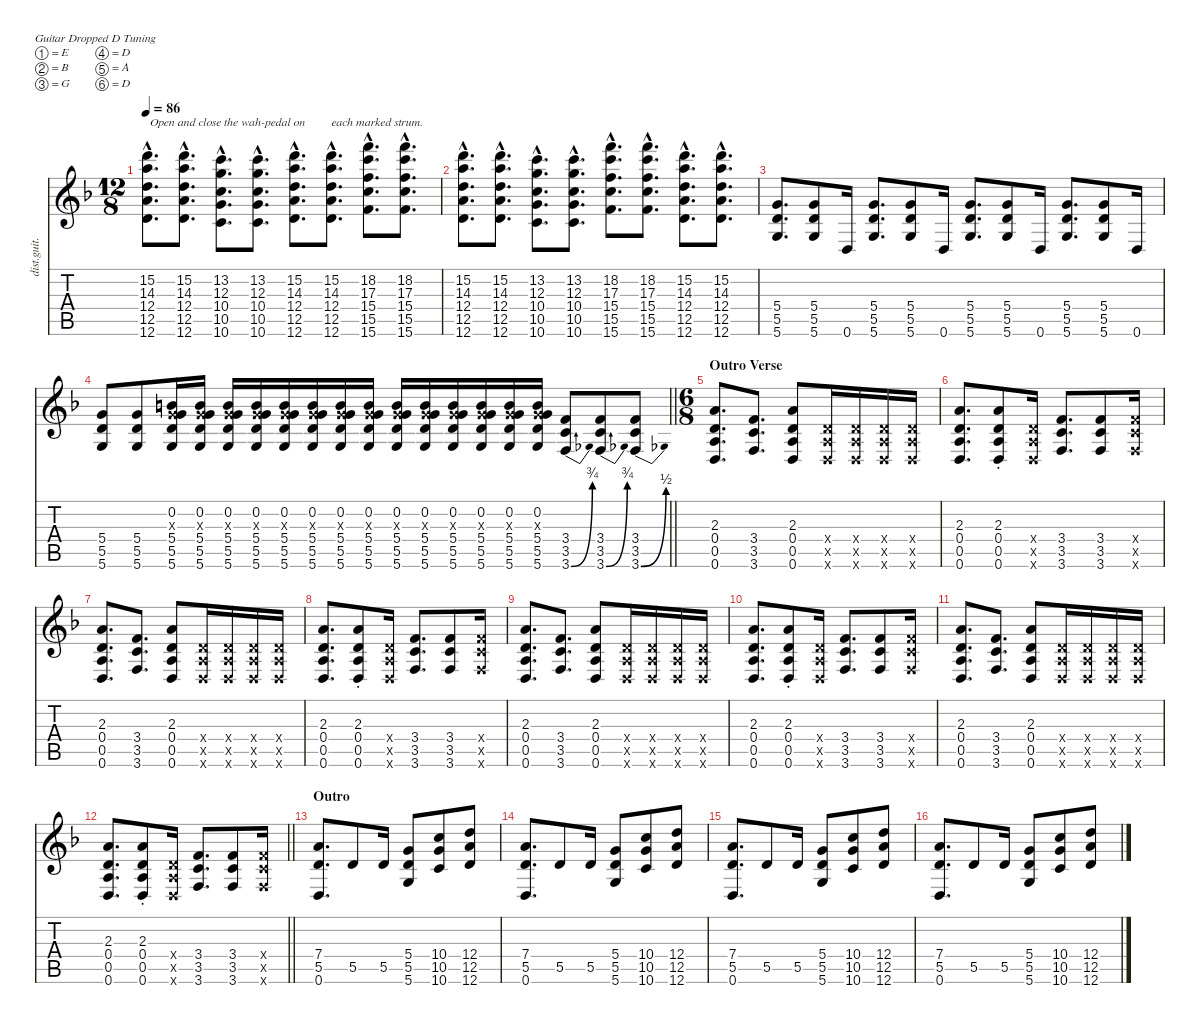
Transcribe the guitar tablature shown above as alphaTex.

\defaultSystemsLayout 4
\hideDynamics
\bracketExtendMode nobrackets
\otherSystemsTrackNameOrientation horizontal
\track ("Guitar, distortion" "dist.guit.") {instrument distortionguitar}
\staff {score tabs}
\tuning (E4 B3 G3 D3 A2 D2)
\ts (12 8)
\tempo 86
\clef g2
\ks dminor
(15.2{hac acc forcenatural} 14.3{hac acc forcenatural} 12.4{hac acc forcenatural} 12.5{hac acc forcenatural} 12.6{hac acc forcenatural}).8{d txt " Open and close the wah-pedal on" dy mp beam Down} (15.2{hac acc forcenatural} 14.3{hac acc forcenatural} 12.4{hac acc forcenatural} 12.5{hac acc forcenatural} 12.6{hac acc forcenatural}).8{d beam Down} (13.2{hac acc forcenatural} 12.3{hac acc forcenatural} 10.4{hac acc forcenatural} 10.5{hac acc forcenatural} 10.6{hac acc forcenatural}).8{d beam Down} (13.2{hac acc forcenatural} 12.3{hac acc forcenatural} 10.4{hac acc forcenatural} 10.5{hac acc forcenatural} 10.6{hac acc forcenatural}).8{d beam Down} (15.2{hac acc forcenatural} 14.3{hac acc forcenatural} 12.4{hac acc forcenatural} 12.5{hac acc forcenatural} 12.6{hac acc forcenatural}).8{d beam Down} (15.2{hac acc forcenatural} 14.3{hac acc forcenatural} 12.4{hac acc forcenatural} 12.5{hac acc forcenatural} 12.6{hac acc forcenatural}).8{d txt "each marked strum." beam Down} (18.2{hac acc forcenatural} 17.3{hac acc forcenatural} 15.4{hac acc forcenatural} 15.5{hac acc forcenatural} 15.6{hac acc forcenatural}).8{d beam Down} (18.2{hac acc forcenatural} 17.3{hac acc forcenatural} 15.4{hac acc forcenatural} 15.5{hac acc forcenatural} 15.6{hac acc forcenatural}).8{d beam Down} |
(15.2{hac acc forcenatural} 14.3{hac acc forcenatural} 12.4{hac acc forcenatural} 12.5{hac acc forcenatural} 12.6{hac acc forcenatural}).8{d beam Down} (15.2{hac acc forcenatural} 14.3{hac acc forcenatural} 12.4{hac acc forcenatural} 12.5{hac acc forcenatural} 12.6{hac acc forcenatural}).8{d beam Down} (13.2{hac acc forcenatural} 12.3{hac acc forcenatural} 10.4{hac acc forcenatural} 10.5{hac acc forcenatural} 10.6{hac acc forcenatural}).8{d beam Down} (13.2{hac acc forcenatural} 12.3{hac acc forcenatural} 10.4{hac acc forcenatural} 10.5{hac acc forcenatural} 10.6{hac acc forcenatural}).8{d beam Down} (18.2{hac acc forcenatural} 17.3{hac acc forcenatural} 15.4{hac acc forcenatural} 15.5{hac acc forcenatural} 15.6{hac acc forcenatural}).8{d beam Down} (18.2{hac acc forcenatural} 17.3{hac acc forcenatural} 15.4{hac acc forcenatural} 15.5{hac acc forcenatural} 15.6{hac acc forcenatural}).8{d beam Down} (15.2{hac acc forcenatural} 14.3{hac acc forcenatural} 12.4{hac acc forcenatural} 12.5{hac acc forcenatural} 12.6{hac acc forcenatural}).8{d beam Down} (15.2{hac acc forcenatural} 14.3{hac acc forcenatural} 12.4{hac acc forcenatural} 12.5{hac acc forcenatural} 12.6{hac acc forcenatural}).8{d beam Down} |
(5.4{acc forcenatural} 5.5{acc forcenatural} 5.6{acc forcenatural}).8{d dy f beam Up} (5.4{acc forcenatural} 5.5{acc forcenatural} 5.6{acc forcenatural}).8{beam Up} 0.6{acc forcenatural}.16{beam Up} (5.4{acc forcenatural} 5.5{acc forcenatural} 5.6{acc forcenatural}).8{d beam Up} (5.4{acc forcenatural} 5.5{acc forcenatural} 5.6{acc forcenatural}).8{beam Up} 0.6{acc forcenatural}.16{beam Up} (5.4{acc forcenatural} 5.5{acc forcenatural} 5.6{acc forcenatural}).8{d beam Up} (5.4{acc forcenatural} 5.5{acc forcenatural} 5.6{acc forcenatural}).8{beam Up} 0.6{acc forcenatural}.16{beam Up} (5.4{acc forcenatural} 5.5{acc forcenatural} 5.6{acc forcenatural}).8{d beam Up} (5.4{acc forcenatural} 5.5{acc forcenatural} 5.6{acc forcenatural}).8{beam Up} 0.6{acc forcenatural}.16{beam Up} |
\barLineRight lightlight
(5.4{acc forcenatural} 5.5{acc forcenatural} 5.6{acc forcenatural}).8{beam Up} (5.4{acc forcenatural} 5.5{acc forcenatural} 5.6{acc forcenatural}).8{beam Up} (0.2{acc forcenatural} 0.3{x acc forcenatural} 5.4{acc forcenatural} 5.5{acc forcenatural} 5.6{acc forcenatural}).16{beam Up} (0.2{acc forcenatural} 0.3{x acc forcenatural} 5.4{acc forcenatural} 5.5{acc forcenatural} 5.6{acc forcenatural}).16{beam Up} (0.2{acc forcenatural} 0.3{x acc forcenatural} 5.4{acc forcenatural} 5.5{acc forcenatural} 5.6{acc forcenatural}).16{beam Up} (0.2{acc forcenatural} 0.3{x acc forcenatural} 5.4{acc forcenatural} 5.5{acc forcenatural} 5.6{acc forcenatural}).16{beam Up} (0.2{acc forcenatural} 0.3{x acc forcenatural} 5.4{acc forcenatural} 5.5{acc forcenatural} 5.6{acc forcenatural}).16{beam Up} (0.2{acc forcenatural} 0.3{x acc forcenatural} 5.4{acc forcenatural} 5.5{acc forcenatural} 5.6{acc forcenatural}).16{beam Up} (0.2{acc forcenatural} 0.3{x acc forcenatural} 5.4{acc forcenatural} 5.5{acc forcenatural} 5.6{acc forcenatural}).16{beam Up} (0.2{acc forcenatural} 0.3{x acc forcenatural} 5.4{acc forcenatural} 5.5{acc forcenatural} 5.6{acc forcenatural}).16{beam Up} (0.2{acc forcenatural} 0.3{x acc forcenatural} 5.4{acc forcenatural} 5.5{acc forcenatural} 5.6{acc forcenatural}).16{beam Up} (0.2{acc forcenatural} 0.3{x acc forcenatural} 5.4{acc forcenatural} 5.5{acc forcenatural} 5.6{acc forcenatural}).16{beam Up} (0.2{acc forcenatural} 0.3{x acc forcenatural} 5.4{acc forcenatural} 5.5{acc forcenatural} 5.6{acc forcenatural}).16{beam Up} (0.2{acc forcenatural} 0.3{x acc forcenatural} 5.4{acc forcenatural} 5.5{acc forcenatural} 5.6{acc forcenatural}).16{beam Up} (0.2{acc forcenatural} 0.3{x acc forcenatural} 5.4{acc forcenatural} 5.5{acc forcenatural} 5.6{acc forcenatural}).16{beam Up} (0.2{acc forcenatural} 0.3{x acc forcenatural} 5.4{acc forcenatural} 5.5{acc forcenatural} 5.6{acc forcenatural}).16{beam Up} (3.4{acc forcenatural} 3.5{acc forcenatural} 3.6{be (bend 0 0 60 3) acc forcenatural}).8{beam Up} (3.4{acc forcenatural} 3.5{acc forcenatural} 3.6{be (bend 0 0 60 3) acc forcenatural}).8{beam Up} (3.4{acc forcenatural} 3.5{acc forcenatural} 3.6{be (bend 0 0 60 2) acc forcenatural}).8{beam Up} |
\ts (6 8)
\beaming (8 3 3)
\section ("" "Outro Verse")
(2.3{acc forcenatural} 0.4{acc forcenatural} 0.5{acc forcenatural} 0.6{acc forcenatural}).8{d beam Up} (3.4{acc forcenatural} 3.5{acc forcenatural} 3.6{acc forcenatural}).8{d beam Up} (2.3{acc forcenatural} 0.4{acc forcenatural} 0.5{acc forcenatural} 0.6{acc forcenatural}).8{beam Up} (0.4{x acc forcenatural} 0.5{x acc forcenatural} 0.6{x acc forcenatural}).16{beam Up} (0.4{x acc forcenatural} 0.5{x acc forcenatural} 0.6{x acc forcenatural}).16{beam Up} (0.4{x acc forcenatural} 0.5{x acc forcenatural} 0.6{x acc forcenatural}).16{beam Up} (0.4{x acc forcenatural} 0.5{x acc forcenatural} 0.6{x acc forcenatural}).16{beam Up} |
(2.3{acc forcenatural} 0.4{acc forcenatural} 0.5{acc forcenatural} 0.6{acc forcenatural}).8{d beam Up} (2.3{st acc forcenatural} 0.4{st acc forcenatural} 0.5{st acc forcenatural} 0.6{st acc forcenatural}).8{beam Up} (0.4{x acc forcenatural} 0.5{x acc forcenatural} 0.6{x acc forcenatural}).16{beam Up} (3.4{acc forcenatural} 3.5{acc forcenatural} 3.6{acc forcenatural}).8{d beam Up} (3.4{acc forcenatural} 3.5{acc forcenatural} 3.6{acc forcenatural}).8{beam Up} (3.4{x acc forcenatural} 3.5{x acc forcenatural} 3.6{x acc forcenatural}).16{beam Up} |
(2.3{acc forcenatural} 0.4{acc forcenatural} 0.5{acc forcenatural} 0.6{acc forcenatural}).8{d beam Up} (3.4{acc forcenatural} 3.5{acc forcenatural} 3.6{acc forcenatural}).8{d beam Up} (2.3{acc forcenatural} 0.4{acc forcenatural} 0.5{acc forcenatural} 0.6{acc forcenatural}).8{beam Up} (0.4{x acc forcenatural} 0.5{x acc forcenatural} 0.6{x acc forcenatural}).16{beam Up} (0.4{x acc forcenatural} 0.5{x acc forcenatural} 0.6{x acc forcenatural}).16{beam Up} (0.4{x acc forcenatural} 0.5{x acc forcenatural} 0.6{x acc forcenatural}).16{beam Up} (0.4{x acc forcenatural} 0.5{x acc forcenatural} 0.6{x acc forcenatural}).16{beam Up} |
(2.3{acc forcenatural} 0.4{acc forcenatural} 0.5{acc forcenatural} 0.6{acc forcenatural}).8{d beam Up} (2.3{st acc forcenatural} 0.4{st acc forcenatural} 0.5{st acc forcenatural} 0.6{st acc forcenatural}).8{beam Up} (0.4{x acc forcenatural} 0.5{x acc forcenatural} 0.6{x acc forcenatural}).16{beam Up} (3.4{acc forcenatural} 3.5{acc forcenatural} 3.6{acc forcenatural}).8{d beam Up} (3.4{acc forcenatural} 3.5{acc forcenatural} 3.6{acc forcenatural}).8{beam Up} (3.4{x acc forcenatural} 3.5{x acc forcenatural} 3.6{x acc forcenatural}).16{beam Up} |
(2.3{acc forcenatural} 0.4{acc forcenatural} 0.5{acc forcenatural} 0.6{acc forcenatural}).8{d beam Up} (3.4{acc forcenatural} 3.5{acc forcenatural} 3.6{acc forcenatural}).8{d beam Up} (2.3{acc forcenatural} 0.4{acc forcenatural} 0.5{acc forcenatural} 0.6{acc forcenatural}).8{beam Up} (0.4{x acc forcenatural} 0.5{x acc forcenatural} 0.6{x acc forcenatural}).16{beam Up} (0.4{x acc forcenatural} 0.5{x acc forcenatural} 0.6{x acc forcenatural}).16{beam Up} (0.4{x acc forcenatural} 0.5{x acc forcenatural} 0.6{x acc forcenatural}).16{beam Up} (0.4{x acc forcenatural} 0.5{x acc forcenatural} 0.6{x acc forcenatural}).16{beam Up} |
(2.3{acc forcenatural} 0.4{acc forcenatural} 0.5{acc forcenatural} 0.6{acc forcenatural}).8{d beam Up} (2.3{st acc forcenatural} 0.4{st acc forcenatural} 0.5{st acc forcenatural} 0.6{st acc forcenatural}).8{beam Up} (0.4{x acc forcenatural} 0.5{x acc forcenatural} 0.6{x acc forcenatural}).16{beam Up} (3.4{acc forcenatural} 3.5{acc forcenatural} 3.6{acc forcenatural}).8{d beam Up} (3.4{acc forcenatural} 3.5{acc forcenatural} 3.6{acc forcenatural}).8{beam Up} (3.4{x acc forcenatural} 3.5{x acc forcenatural} 3.6{x acc forcenatural}).16{beam Up} |
(2.3{acc forcenatural} 0.4{acc forcenatural} 0.5{acc forcenatural} 0.6{acc forcenatural}).8{d beam Up} (3.4{acc forcenatural} 3.5{acc forcenatural} 3.6{acc forcenatural}).8{d beam Up} (2.3{acc forcenatural} 0.4{acc forcenatural} 0.5{acc forcenatural} 0.6{acc forcenatural}).8{beam Up} (0.4{x acc forcenatural} 0.5{x acc forcenatural} 0.6{x acc forcenatural}).16{beam Up} (0.4{x acc forcenatural} 0.5{x acc forcenatural} 0.6{x acc forcenatural}).16{beam Up} (0.4{x acc forcenatural} 0.5{x acc forcenatural} 0.6{x acc forcenatural}).16{beam Up} (0.4{x acc forcenatural} 0.5{x acc forcenatural} 0.6{x acc forcenatural}).16{beam Up} |
\barLineRight lightlight
(2.3{acc forcenatural} 0.4{acc forcenatural} 0.5{acc forcenatural} 0.6{acc forcenatural}).8{d beam Up} (2.3{st acc forcenatural} 0.4{st acc forcenatural} 0.5{st acc forcenatural} 0.6{st acc forcenatural}).8{beam Up} (0.4{x acc forcenatural} 0.5{x acc forcenatural} 0.6{x acc forcenatural}).16{beam Up} (3.4{acc forcenatural} 3.5{acc forcenatural} 3.6{acc forcenatural}).8{d beam Up} (3.4{acc forcenatural} 3.5{acc forcenatural} 3.6{acc forcenatural}).8{beam Up} (3.4{x acc forcenatural} 3.5{x acc forcenatural} 3.6{x acc forcenatural}).16{beam Up} |
\section ("" "Outro")
(7.4{acc forcenatural} 5.5{acc forcenatural} 0.6{acc forcenatural}).8{d beam Up} 5.5{acc forcenatural}.8{beam Up} 5.5{acc forcenatural}.16{beam Up} (5.4{acc forcenatural} 5.5{acc forcenatural} 5.6{acc forcenatural}).8{beam Up} (10.4{acc forcenatural} 10.5{acc forcenatural} 10.6{acc forcenatural}).8{beam Up} (12.4{acc forcenatural} 12.5{acc forcenatural} 12.6{acc forcenatural}).8{beam Up} |
(7.4{acc forcenatural} 5.5{acc forcenatural} 0.6{acc forcenatural}).8{d beam Up} 5.5{acc forcenatural}.8{beam Up} 5.5{acc forcenatural}.16{beam Up} (5.4{acc forcenatural} 5.5{acc forcenatural} 5.6{acc forcenatural}).8{beam Up} (10.4{acc forcenatural} 10.5{acc forcenatural} 10.6{acc forcenatural}).8{beam Up} (12.4{acc forcenatural} 12.5{acc forcenatural} 12.6{acc forcenatural}).8{beam Up} |
(7.4{acc forcenatural} 5.5{acc forcenatural} 0.6{acc forcenatural}).8{d beam Up} 5.5{acc forcenatural}.8{beam Up} 5.5{acc forcenatural}.16{beam Up} (5.4{acc forcenatural} 5.5{acc forcenatural} 5.6{acc forcenatural}).8{beam Up} (10.4{acc forcenatural} 10.5{acc forcenatural} 10.6{acc forcenatural}).8{beam Up} (12.4{acc forcenatural} 12.5{acc forcenatural} 12.6{acc forcenatural}).8{beam Up} |
(7.4{acc forcenatural} 5.5{acc forcenatural} 0.6{acc forcenatural}).8{d beam Up} 5.5{acc forcenatural}.8{beam Up} 5.5{acc forcenatural}.16{beam Up} (5.4{acc forcenatural} 5.5{acc forcenatural} 5.6{acc forcenatural}).8{beam Up} (10.4{acc forcenatural} 10.5{acc forcenatural} 10.6{acc forcenatural}).8{beam Up} (12.4{acc forcenatural} 12.5{acc forcenatural} 12.6{acc forcenatural}).8{beam Up}
